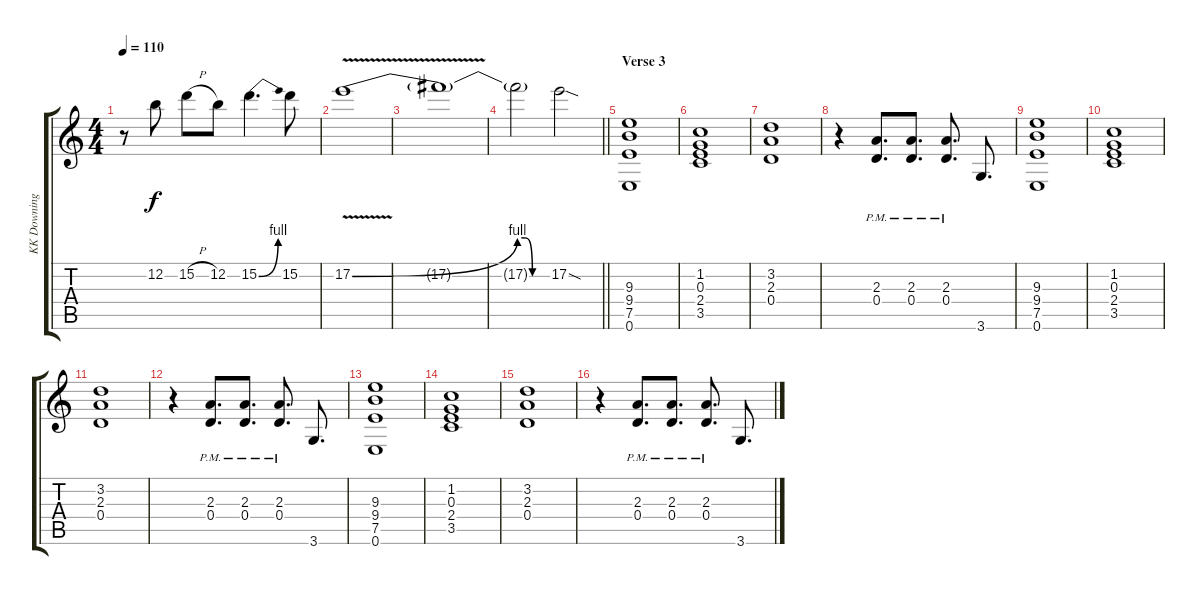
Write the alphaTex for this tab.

\track ("KK Downing" "KK Downing") {instrument distortionguitar}
\staff {score tabs}
\tuning (E4 B3 G3 D3 A2 E2) {hide}
\ts (4 4)
\tempo 110
\clef g2
\ks c
r.8{dy f} 12.2.8 15.2{h}.8 12.2.8 15.2{be (bend 0 0 60 4)}.4{d} 15.2.8 |
17.2{be (bend 0 0 60 4) v}.1 |
17.2{t}.1 |
\barLineRight lightlight
17.2{be (custom 0 4 15 4 30 0 60 0) t}.2 17.2{sod}.2 |
\section ("" "Verse 3")
(9.3 9.4 7.5 0.6).1 |
(1.2 0.3 2.4 3.5).1 |
(3.2 2.3 0.4).1 |
r.4 (2.3{pm} 0.4{pm}).8{d} (2.3{pm} 0.4{pm}).8{d} (2.3{pm} 0.4{pm}).8{d} 3.6.8{d} |
(9.3 9.4 7.5 0.6).1 |
(1.2 0.3 2.4 3.5).1 |
(3.2 2.3 0.4).1 |
r.4 (2.3{pm} 0.4{pm}).8{d} (2.3{pm} 0.4{pm}).8{d} (2.3{pm} 0.4{pm}).8{d} 3.6.8{d} |
(9.3 9.4 7.5 0.6).1 |
(1.2 0.3 2.4 3.5).1 |
(3.2 2.3 0.4).1 |
r.4 (2.3{pm} 0.4{pm}).8{d} (2.3{pm} 0.4{pm}).8{d} (2.3{pm} 0.4{pm}).8{d} 3.6.8{d}
